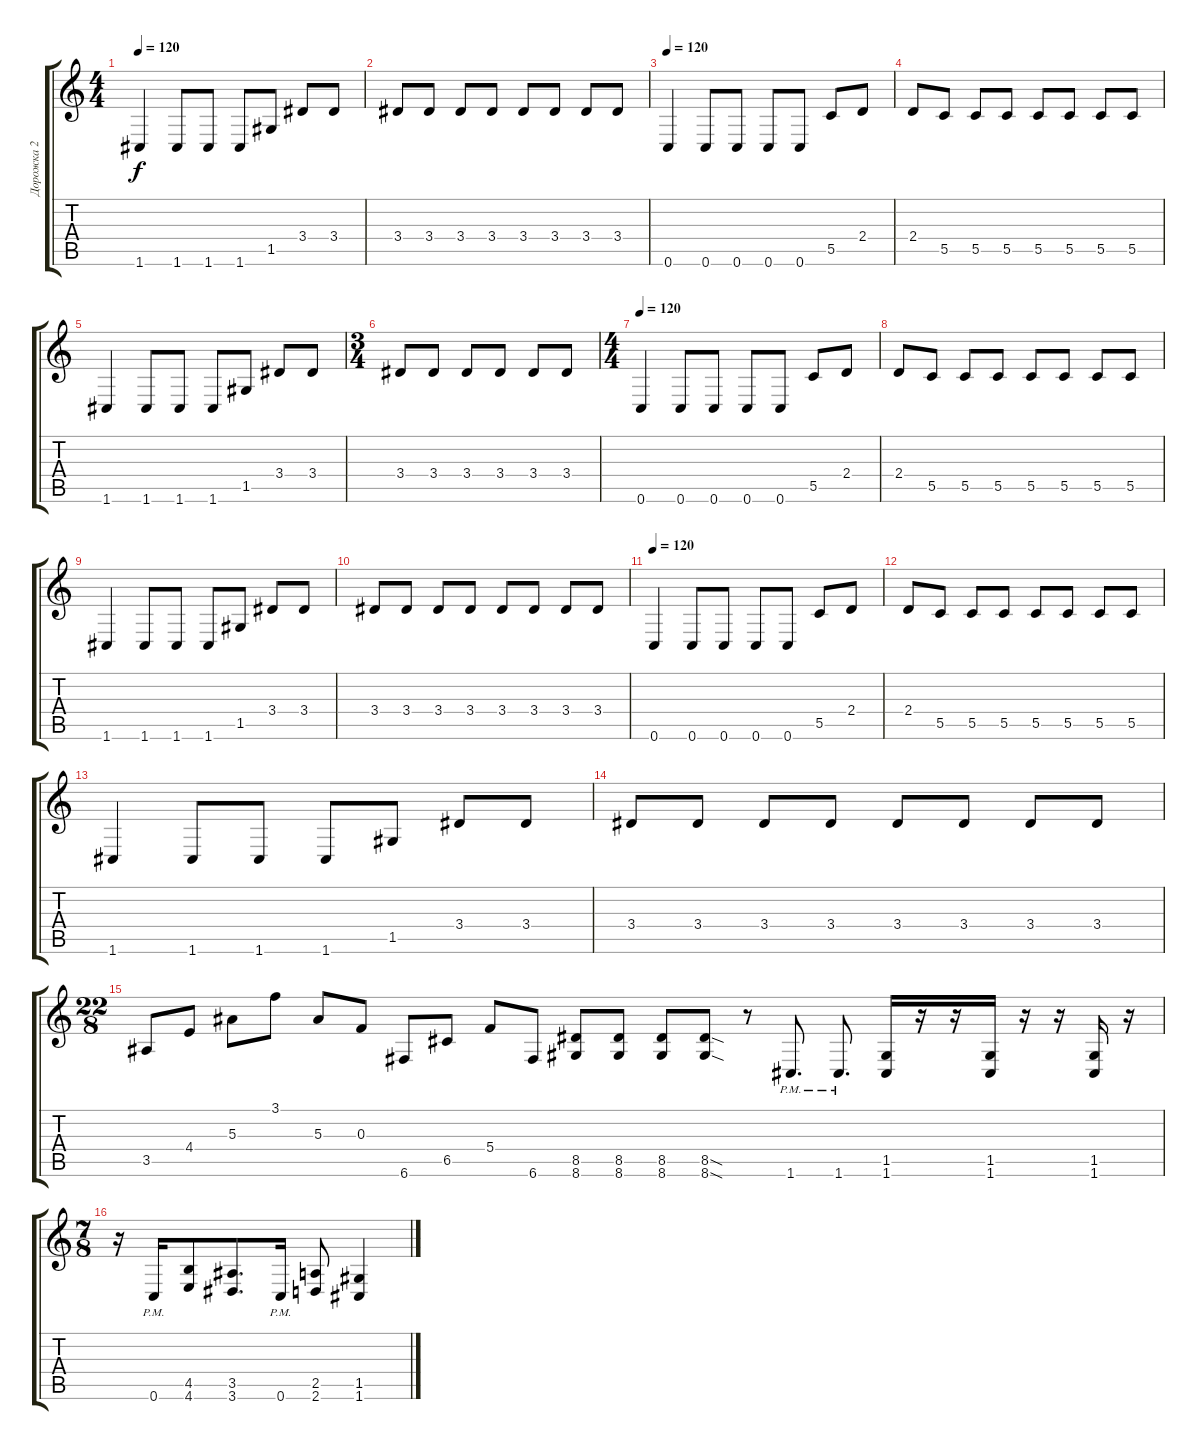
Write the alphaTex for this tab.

\track ("Дорожка 2" "Дорожка 2") {instrument distortionguitar}
\staff {score tabs}
\tuning (D4 A3 F3 C3 G2 C2) {hide}
\ts (4 4)
\tempo 120
\clef g2
\ks c
1.6.4{dy f} 1.6.8 1.6.8 1.6.8 1.5.8 3.4.8 3.4.8 |
3.4.8 3.4.8 3.4.8 3.4.8 3.4.8 3.4.8 3.4.8 3.4.8 |
\tempo 120
0.6.4{volume 13} 0.6.8 0.6.8 0.6.8 0.6.8 5.5.8 2.4.8 |
2.4.8 5.5.8 5.5.8 5.5.8 5.5.8 5.5.8 5.5.8 5.5.8 |
1.6.4 1.6.8 1.6.8 1.6.8 1.5.8 3.4.8 3.4.8 |
\ts (3 4)
3.4.8 3.4.8 3.4.8 3.4.8 3.4.8 3.4.8 |
\ts (4 4)
\tempo 120
0.6.4{volume 13} 0.6.8 0.6.8 0.6.8 0.6.8 5.5.8 2.4.8 |
2.4.8 5.5.8 5.5.8 5.5.8 5.5.8 5.5.8 5.5.8 5.5.8 |
1.6.4 1.6.8 1.6.8 1.6.8 1.5.8 3.4.8 3.4.8 |
3.4.8 3.4.8 3.4.8 3.4.8 3.4.8 3.4.8 3.4.8 3.4.8 |
\tempo 120
0.6.4{volume 13} 0.6.8 0.6.8 0.6.8 0.6.8 5.5.8 2.4.8 |
2.4.8 5.5.8 5.5.8 5.5.8 5.5.8 5.5.8 5.5.8 5.5.8 |
1.6.4 1.6.8 1.6.8 1.6.8 1.5.8 3.4.8 3.4.8 |
3.4.8 3.4.8 3.4.8 3.4.8 3.4.8 3.4.8 3.4.8 3.4.8 |
\ts (22 8)
3.5.8 4.4.8 5.3.8 3.1.8 5.3.8 0.3.8 6.6.8 6.5.8 5.4.8 6.6.8 (8.5 8.6).8 (8.5 8.6).8 (8.5 8.6).8 (8.5{sod} 8.6{sod}).8 r.8 1.6{pm}.8{d} 1.6{pm}.8{d} (1.5 1.6).16 r.16 r.16 (1.5 1.6).16 r.16 r.16 (1.5 1.6).16 r.16 |
\ts (7 8)
r.16 0.6{pm}.16 (4.5 4.6).8 (3.5 3.6).8{d} 0.6{pm}.16 (2.5 2.6).8 (1.5 1.6).4
